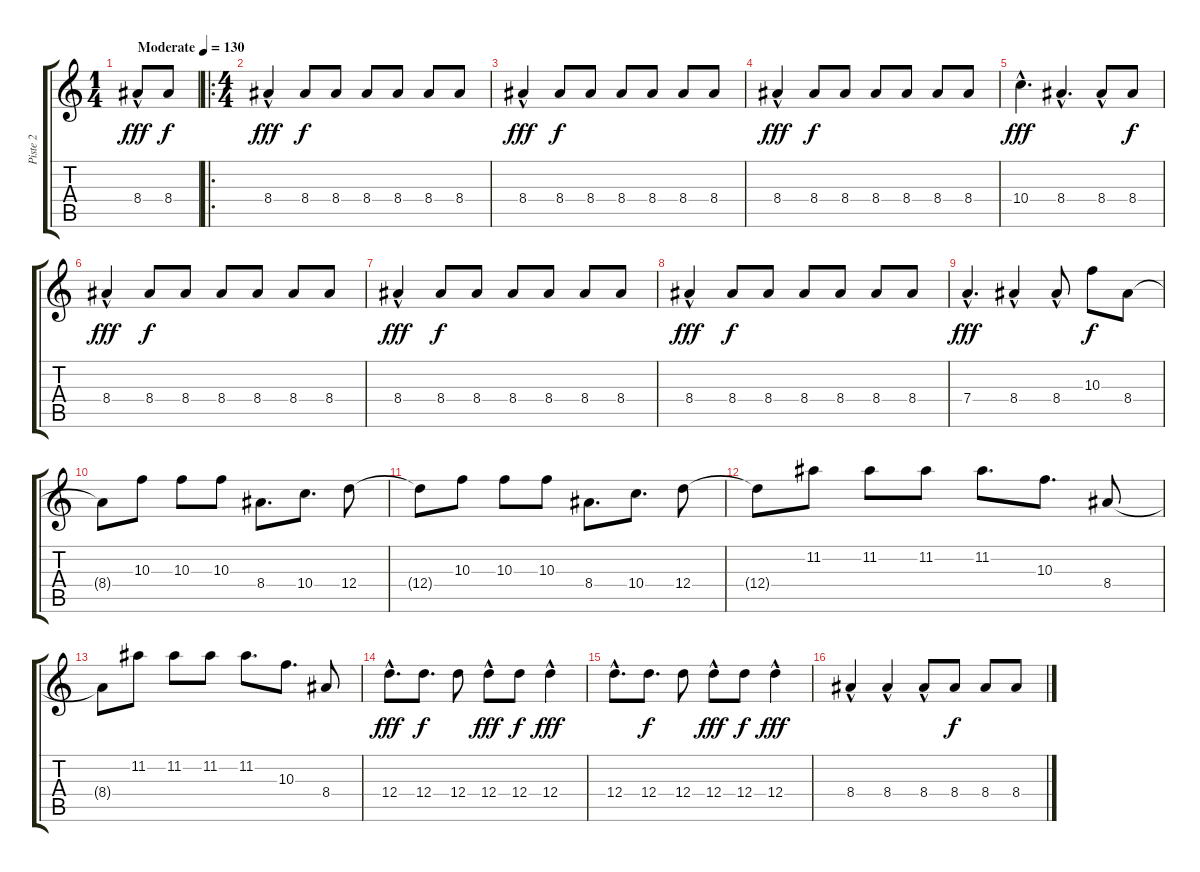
\track ("Piste 2" "Piste 2") {instrument electricguitarmuted}
\staff {score tabs}
\tuning (E4 B3 G3 D3 A2 E2) {hide}
\ts (1 4)
\tempo (130 "Moderate")
\clef g2
\ks c
8.4{hac}.8{dy fff instrument electricguitarmuted} 8.4.8{dy f} |
\ro
\ts (4 4)
8.4{hac}.4{dy fff} 8.4.8{dy f} 8.4.8 8.4.8 8.4.8 8.4.8 8.4.8 |
8.4{hac}.4{dy fff} 8.4.8{dy f} 8.4.8 8.4.8 8.4.8 8.4.8 8.4.8 |
8.4{hac}.4{dy fff} 8.4.8{dy f} 8.4.8 8.4.8 8.4.8 8.4.8 8.4.8 |
10.4{hac}.4{d dy fff} 8.4{hac}.4{d} 8.4{hac}.8 8.4.8{dy f} |
8.4{hac}.4{dy fff} 8.4.8{dy f} 8.4.8 8.4.8 8.4.8 8.4.8 8.4.8 |
8.4{hac}.4{dy fff} 8.4.8{dy f} 8.4.8 8.4.8 8.4.8 8.4.8 8.4.8 |
8.4{hac}.4{dy fff} 8.4.8{dy f} 8.4.8 8.4.8 8.4.8 8.4.8 8.4.8 |
7.4{hac}.4{d dy fff} 8.4{hac}.4 8.4{hac}.8 10.3.8{dy f} 8.4.8 |
8.4{t}.8 10.3.8 10.3.8 10.3.8 8.4.8{d} 10.4.8{d} 12.4.8 |
12.4{t}.8 10.3.8 10.3.8 10.3.8 8.4.8{d} 10.4.8{d} 12.4.8 |
12.4{t}.8 11.2.8 11.2.8 11.2.8 11.2.8{d} 10.3.8{d} 8.4.8 |
8.4{t}.8 11.2.8 11.2.8 11.2.8 11.2.8{d} 10.3.8{d} 8.4.8 |
12.4{hac}.8{d dy fff} 12.4.8{d dy f} 12.4.8 12.4{hac}.8{dy fff} 12.4.8{dy f} 12.4{hac}.4{dy fff} |
12.4{hac}.8{d} 12.4.8{d dy f} 12.4.8 12.4{hac}.8{dy fff} 12.4.8{dy f} 12.4{hac}.4{dy fff} |
8.4{hac}.4 8.4{hac}.4 8.4{hac}.8 8.4.8{dy f} 8.4.8 8.4.8
